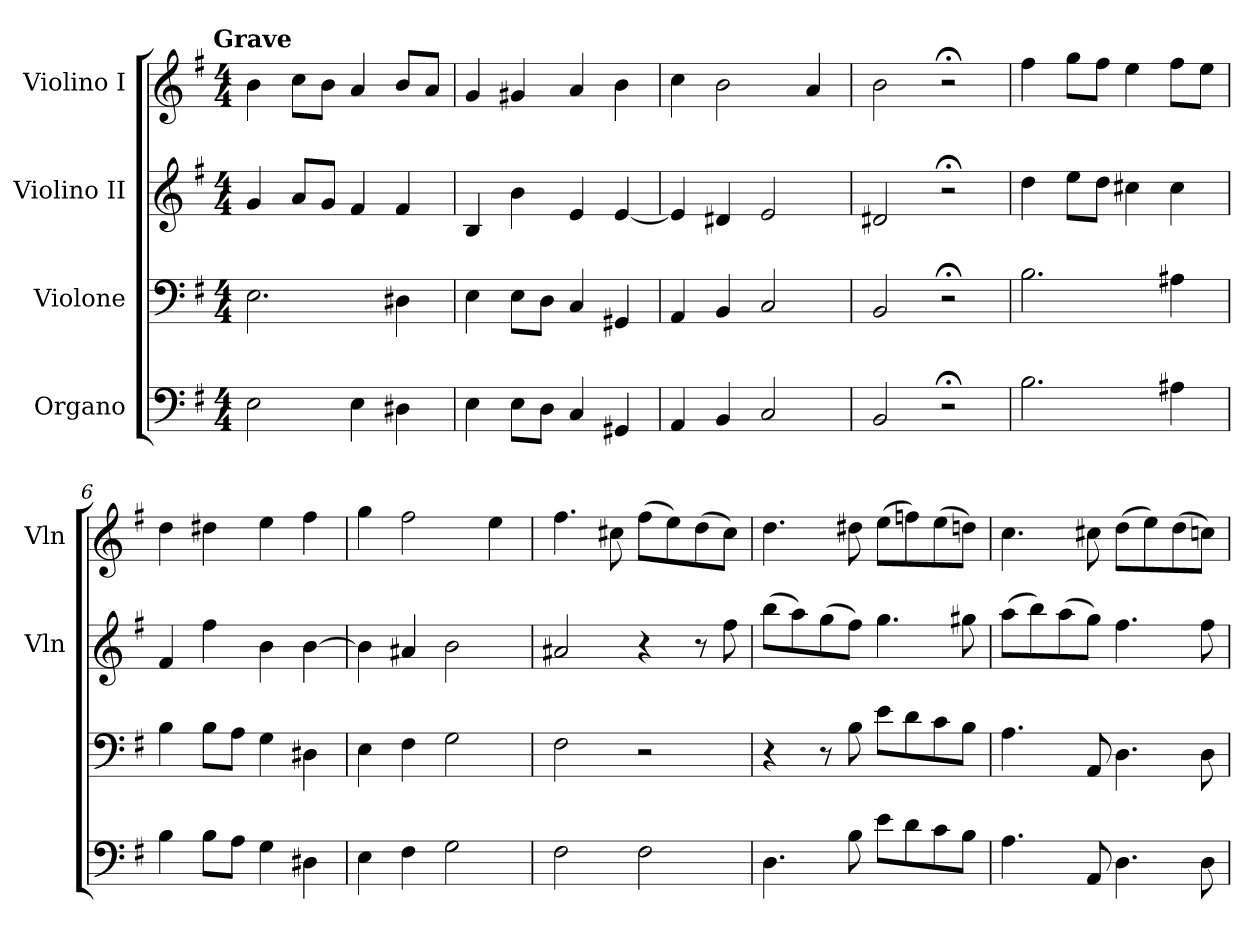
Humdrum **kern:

**kern	**kern	**kern	**kern
*part4	*part3	*part2	*part1
*staff4	*staff3	*staff2	*staff1
*I"Organo	*I"Violone	*I"Violino II	*I"Violino I
*	*	*I'Vln	*I'Vln
*clefF4	*clefF4	*clefG2	*clefG2
*k[f#]	*k[f#]	*k[f#]	*k[f#]
!!LO:TX:omd:t=Grave
*M4/4	*M4/4	*M4/4	*M4/4
*MM40	*MM40	*MM40	*MM40
=1	=1	=1	=1
2E	2.E	4g	4b
.	.	8aL	8ccL
.	.	8gJ	8bJ
4E	.	4f#	4a
4D#X	4D#X	4f#	8bL
.	.	.	8aJ
=2	=2	=2	=2
4E	4E	4B	4g
8EL	8EL	4b	4g#X
8DJ	8DJ	.	.
4C	4C	4e	4a
4GG#X	4GG#X	[4e	4b
=3	=3	=3	=3
4AA	4AA	4e]	4cc
4BB	4BB	4d#X	2b
2C	2C	2e	.
.	.	.	4a
=4	=4	=4	=4
2BB	2BB	2d#X	2b
2r;<	2r;<	2r;<	2r;<
=5	=5	=5	=5
2.B	2.B	4dd	4ff#
.	.	8eeL	8ggL
.	.	8ddJ	8ff#J
.	.	4cc#X	4ee
4A#X	4A#X	4cc#	8ff#L
.	.	.	8eeJ
=6	=6	=6	=6
4B	4B	4f#	4dd
8BL	8BL	4ff#	4dd#X
8AJ	8AJ	.	.
4G	4G	4b	4ee
4D#X	4D#X	[4b	4ff#
=7	=7	=7	=7
4E	4E	4b]	4gg
4F#	4F#	4a#X	2ff#
2G	2G	2b	.
.	.	.	4ee
=8	=8	=8	=8
2F#	2F#	2a#X	4.ff#
.	.	.	8cc#X
2F#	2r	4r	(8ff#L
.	.	.	8ee)
.	.	8r	(8dd
.	.	8ff#	8cc#J)
=9	=9	=9	=9
4.D	4r	(8bbL	4.dd
.	.	8aa)	.
.	8r	(8gg	.
8B	8B	8ff#J)	8dd#X
8eL	8eL	4.gg	(8eeL
8d	8d	.	8ffn)
8c	8c	.	(8ee
8BJ	8BJ	8gg#X	8ddnJ)
=10	=10	=10	=10
4.A	4.A	(8aaL	4.cc
.	.	8bb)	.
.	.	(8aa	.
8AA	8AA	8ggJ)	8cc#X
4.D	4.D	4.ff#	(8ddL
.	.	.	8ee)
.	.	.	(8dd
8D	8D	8ff#	8ccnJ)
=	=	=	=
*-	*-	*-	*-
